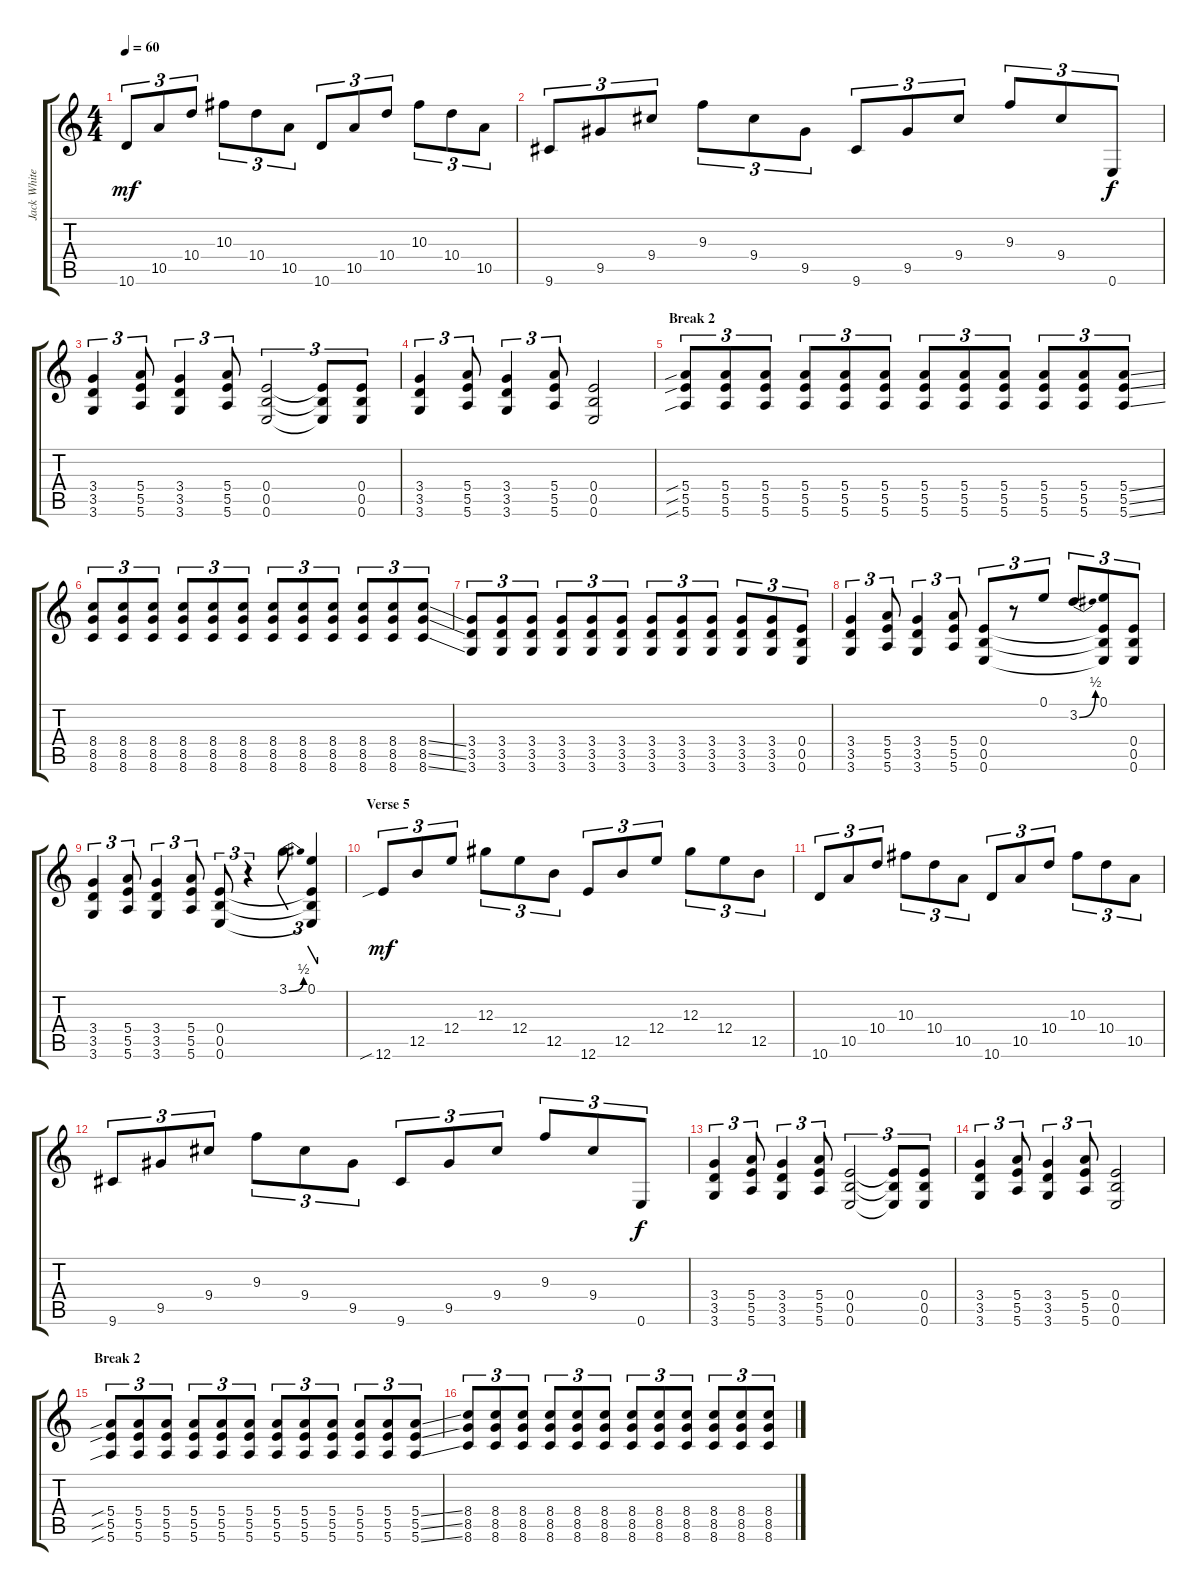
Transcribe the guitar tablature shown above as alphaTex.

\track ("Jack White (guitar)" "Jack White") {instrument electricguitarjazz}
\staff {score tabs}
\tuning (E4 B3 Ab3 E3 B2 E2) {hide}
\ts (4 4)
\tempo 60
\clef g2
\ks c
10.6.8{tu (3 2) dy mf} 10.5.8{tu (3 2)} 10.4.8{tu (3 2)} 10.3.8{tu (3 2)} 10.4.8{tu (3 2)} 10.5.8{tu (3 2)} 10.6.8{tu (3 2)} 10.5.8{tu (3 2)} 10.4.8{tu (3 2)} 10.3.8{tu (3 2)} 10.4.8{tu (3 2)} 10.5.8{tu (3 2)} |
9.6.8{tu (3 2)} 9.5.8{tu (3 2)} 9.4.8{tu (3 2)} 9.3.8{tu (3 2)} 9.4.8{tu (3 2)} 9.5.8{tu (3 2)} 9.6.8{tu (3 2)} 9.5.8{tu (3 2)} 9.4.8{tu (3 2)} 9.3.8{tu (3 2)} 9.4.8{tu (3 2)} 0.6.8{tu (3 2) dy f} |
(3.4 3.5 3.6).4{tu (3 2)} (5.4 5.5 5.6).8{tu (3 2)} (3.4 3.5 3.6).4{tu (3 2)} (5.4 5.5 5.6).8{tu (3 2)} (0.4 0.5 0.6).2{tu (3 2)} (0.4{t} 0.5{t} 0.6{t}).8{tu (3 2)} (0.4 0.5 0.6).8{tu (3 2)} |
(3.4 3.5 3.6).4{tu (3 2)} (5.4 5.5 5.6).8{tu (3 2)} (3.4 3.5 3.6).4{tu (3 2)} (5.4 5.5 5.6).8{tu (3 2)} (0.4 0.5 0.6).2 |
\section ("" "Break 2")
(5.4{sib} 5.5{sib} 5.6{sib}).8{tu (3 2)} (5.4 5.5 5.6).8{tu (3 2)} (5.4 5.5 5.6).8{tu (3 2)} (5.4 5.5 5.6).8{tu (3 2)} (5.4 5.5 5.6).8{tu (3 2)} (5.4 5.5 5.6).8{tu (3 2)} (5.4 5.5 5.6).8{tu (3 2)} (5.4 5.5 5.6).8{tu (3 2)} (5.4 5.5 5.6).8{tu (3 2)} (5.4 5.5 5.6).8{tu (3 2)} (5.4 5.5 5.6).8{tu (3 2)} (5.4{ss} 5.5{ss} 5.6{ss}).8{tu (3 2)} |
(8.4 8.5 8.6).8{tu (3 2)} (8.4 8.5 8.6).8{tu (3 2)} (8.4 8.5 8.6).8{tu (3 2)} (8.4 8.5 8.6).8{tu (3 2)} (8.4 8.5 8.6).8{tu (3 2)} (8.4 8.5 8.6).8{tu (3 2)} (8.4 8.5 8.6).8{tu (3 2)} (8.4 8.5 8.6).8{tu (3 2)} (8.4 8.5 8.6).8{tu (3 2)} (8.4 8.5 8.6).8{tu (3 2)} (8.4 8.5 8.6).8{tu (3 2)} (8.4{ss} 8.5{ss} 8.6{ss}).8{tu (3 2)} |
(3.4 3.5 3.6).8{tu (3 2)} (3.4 3.5 3.6).8{tu (3 2)} (3.4 3.5 3.6).8{tu (3 2)} (3.4 3.5 3.6).8{tu (3 2)} (3.4 3.5 3.6).8{tu (3 2)} (3.4 3.5 3.6).8{tu (3 2)} (3.4 3.5 3.6).8{tu (3 2)} (3.4 3.5 3.6).8{tu (3 2)} (3.4 3.5 3.6).8{tu (3 2)} (3.4 3.5 3.6).8{tu (3 2)} (3.4 3.5 3.6).8{tu (3 2)} (0.4 0.5 0.6).8{tu (3 2)} |
(3.4 3.5 3.6).4{tu (3 2)} (5.4 5.5 5.6).8{tu (3 2)} (3.4 3.5 3.6).4{tu (3 2)} (5.4 5.5 5.6).8{tu (3 2)} (0.4 0.5 0.6).8{tu (3 2)} r.8{tu (3 2)} 0.1.8{tu (3 2)} 3.2{be (bend 0 0 60 2)}.8{tu (3 2)} (0.1 0.4{t} 0.5{t} 0.6{t}).8{tu (3 2)} (0.4 0.5 0.6).8{tu (3 2)} |
(3.4 3.5 3.6).4{tu (3 2)} (5.4 5.5 5.6).8{tu (3 2)} (3.4 3.5 3.6).4{tu (3 2)} (5.4 5.5 5.6).8{tu (3 2)} (0.4 0.5 0.6).8{tu (3 2)} r.4{tu (3 2)} 3.1{be (bend 0 0 60 2)}.8{tu (3 2)} (0.1 0.4{t} 0.5{t} 0.6{t}).4{tu (3 2)} |
\section ("" "Verse 5")
12.6{sib}.8{tu (3 2) dy mf} 12.5.8{tu (3 2)} 12.4.8{tu (3 2)} 12.3.8{tu (3 2)} 12.4.8{tu (3 2)} 12.5.8{tu (3 2)} 12.6.8{tu (3 2)} 12.5.8{tu (3 2)} 12.4.8{tu (3 2)} 12.3.8{tu (3 2)} 12.4.8{tu (3 2)} 12.5.8{tu (3 2)} |
10.6.8{tu (3 2)} 10.5.8{tu (3 2)} 10.4.8{tu (3 2)} 10.3.8{tu (3 2)} 10.4.8{tu (3 2)} 10.5.8{tu (3 2)} 10.6.8{tu (3 2)} 10.5.8{tu (3 2)} 10.4.8{tu (3 2)} 10.3.8{tu (3 2)} 10.4.8{tu (3 2)} 10.5.8{tu (3 2)} |
9.6.8{tu (3 2)} 9.5.8{tu (3 2)} 9.4.8{tu (3 2)} 9.3.8{tu (3 2)} 9.4.8{tu (3 2)} 9.5.8{tu (3 2)} 9.6.8{tu (3 2)} 9.5.8{tu (3 2)} 9.4.8{tu (3 2)} 9.3.8{tu (3 2)} 9.4.8{tu (3 2)} 0.6.8{tu (3 2) dy f} |
\section ("" "")
(3.4 3.5 3.6).4{tu (3 2)} (5.4 5.5 5.6).8{tu (3 2)} (3.4 3.5 3.6).4{tu (3 2)} (5.4 5.5 5.6).8{tu (3 2)} (0.4 0.5 0.6).2{tu (3 2)} (0.4{t} 0.5{t} 0.6{t}).8{tu (3 2)} (0.4 0.5 0.6).8{tu (3 2)} |
(3.4 3.5 3.6).4{tu (3 2)} (5.4 5.5 5.6).8{tu (3 2)} (3.4 3.5 3.6).4{tu (3 2)} (5.4 5.5 5.6).8{tu (3 2)} (0.4 0.5 0.6).2 |
\section ("" "Break 2")
(5.4{sib} 5.5{sib} 5.6{sib}).8{tu (3 2)} (5.4 5.5 5.6).8{tu (3 2)} (5.4 5.5 5.6).8{tu (3 2)} (5.4 5.5 5.6).8{tu (3 2)} (5.4 5.5 5.6).8{tu (3 2)} (5.4 5.5 5.6).8{tu (3 2)} (5.4 5.5 5.6).8{tu (3 2)} (5.4 5.5 5.6).8{tu (3 2)} (5.4 5.5 5.6).8{tu (3 2)} (5.4 5.5 5.6).8{tu (3 2)} (5.4 5.5 5.6).8{tu (3 2)} (5.4{ss} 5.5{ss} 5.6{ss}).8{tu (3 2)} |
(8.4 8.5 8.6).8{tu (3 2)} (8.4 8.5 8.6).8{tu (3 2)} (8.4 8.5 8.6).8{tu (3 2)} (8.4 8.5 8.6).8{tu (3 2)} (8.4 8.5 8.6).8{tu (3 2)} (8.4 8.5 8.6).8{tu (3 2)} (8.4 8.5 8.6).8{tu (3 2)} (8.4 8.5 8.6).8{tu (3 2)} (8.4 8.5 8.6).8{tu (3 2)} (8.4 8.5 8.6).8{tu (3 2)} (8.4 8.5 8.6).8{tu (3 2)} (8.4{ss} 8.5{ss} 8.6{ss}).8{tu (3 2)}
